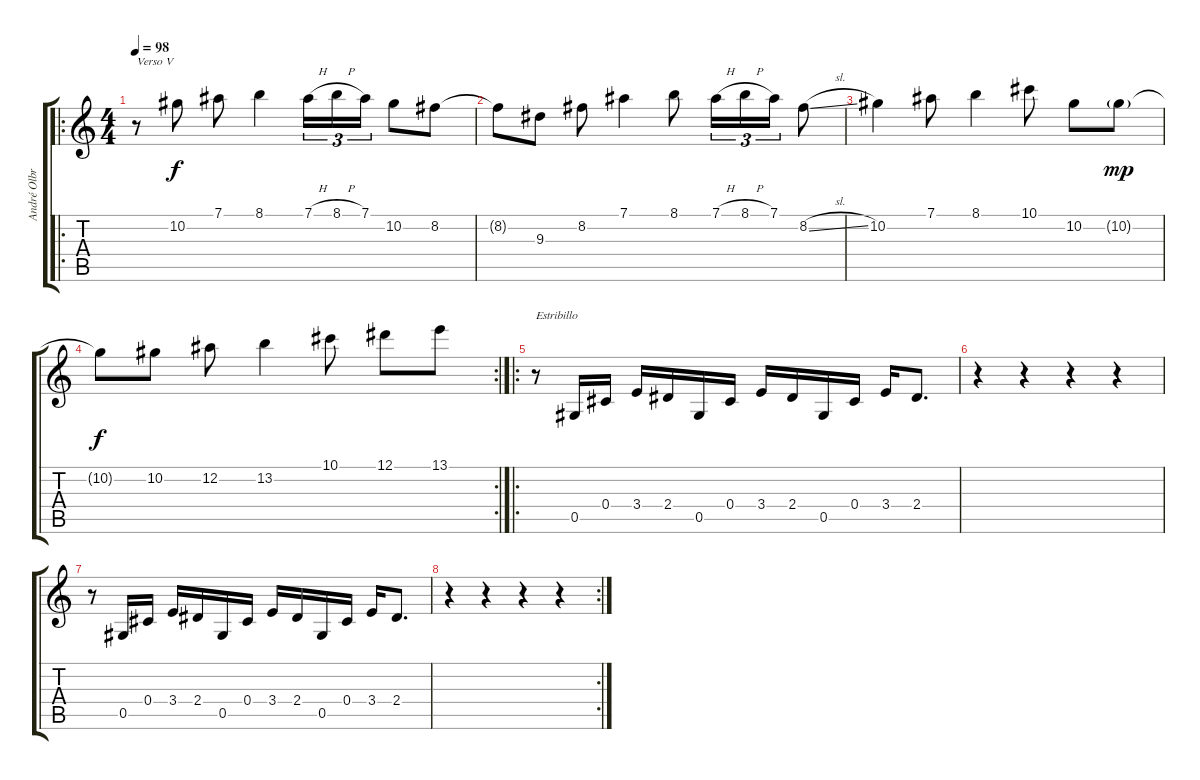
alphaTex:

\track ("André Olbrich" "André Olbr") {instrument acousticguitarsteel}
\staff {score tabs}
\tuning (Eb4 Bb3 Gb3 Db3 Ab2 Eb2) {hide}
\ro
\ts (4 4)
\tempo 98
\clef g2
\ks c
r.8{txt "Verso V" dy f} 10.2.8 7.1.8 8.1.4 7.1{h}.16{tu (3 2)} 8.1{h}.16{tu (3 2)} 7.1.16{tu (3 2)} 10.2.8 8.2.8 |
8.2{t}.8 9.3.8 8.2.8 7.1.4 8.1.8 7.1{h}.16{tu (3 2)} 8.1{h}.16{tu (3 2)} 7.1.16{tu (3 2)} 8.2{sl}.8 |
10.2.4 7.1.8 8.1.4 10.1.8 10.2.8 10.2{g}.8{dy mp} |
\rc 2
10.2{t}.8{dy f} 10.2.8 12.2.8 13.2.4 10.1.8 12.1.8 13.1.8 |
\ro
r.8{txt "Estribillo"} 0.5.16 0.4.16 3.4.16 2.4.16 0.5.16 0.4.16 3.4.16 2.4.16 0.5.16 0.4.16 3.4.16 2.4.8{d} |
r.4 r.4 r.4 r.4 |
r.8 0.5.16 0.4.16 3.4.16 2.4.16 0.5.16 0.4.16 3.4.16 2.4.16 0.5.16 0.4.16 3.4.16 2.4.8{d} |
\rc 2
r.4 r.4 r.4 r.4
